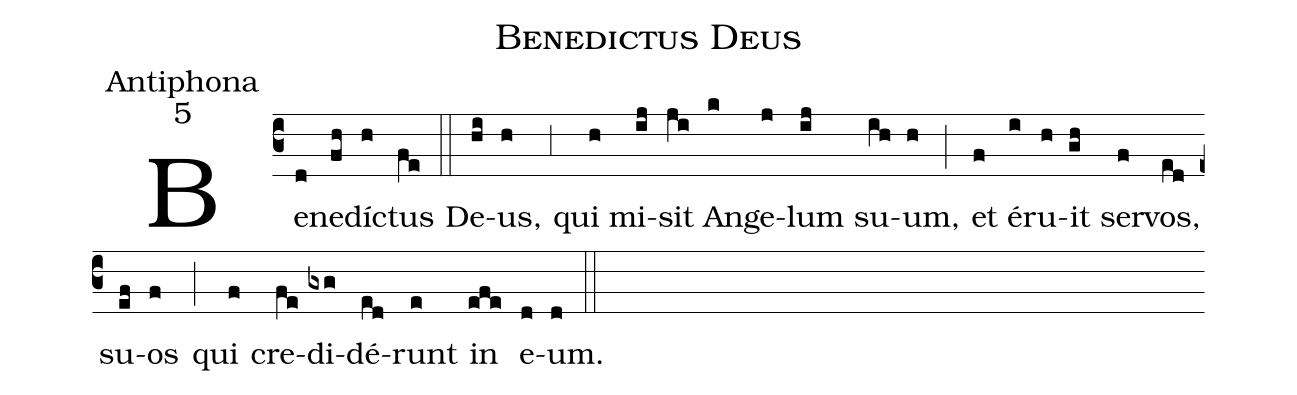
name:Benedictus Deus;
office-part:Antiphona;
mode:5;
%%
(c3) Be(d)ne(fh)dí(h)ctus(fe) (::)
De(hi)us,(h) (,3) qui(h) mi(ij)sit(ji) An(k)ge(j)lum(ij) su(ih)um,(h) (;) et(f) é(i)ru(h)it(gh) ser(f)vos,(ed) su(ef)os(f) (;) qui(f) cre(fe)di(gxg)dé(ed)runt(e) in(efe) e(d)um.(d) (::)
